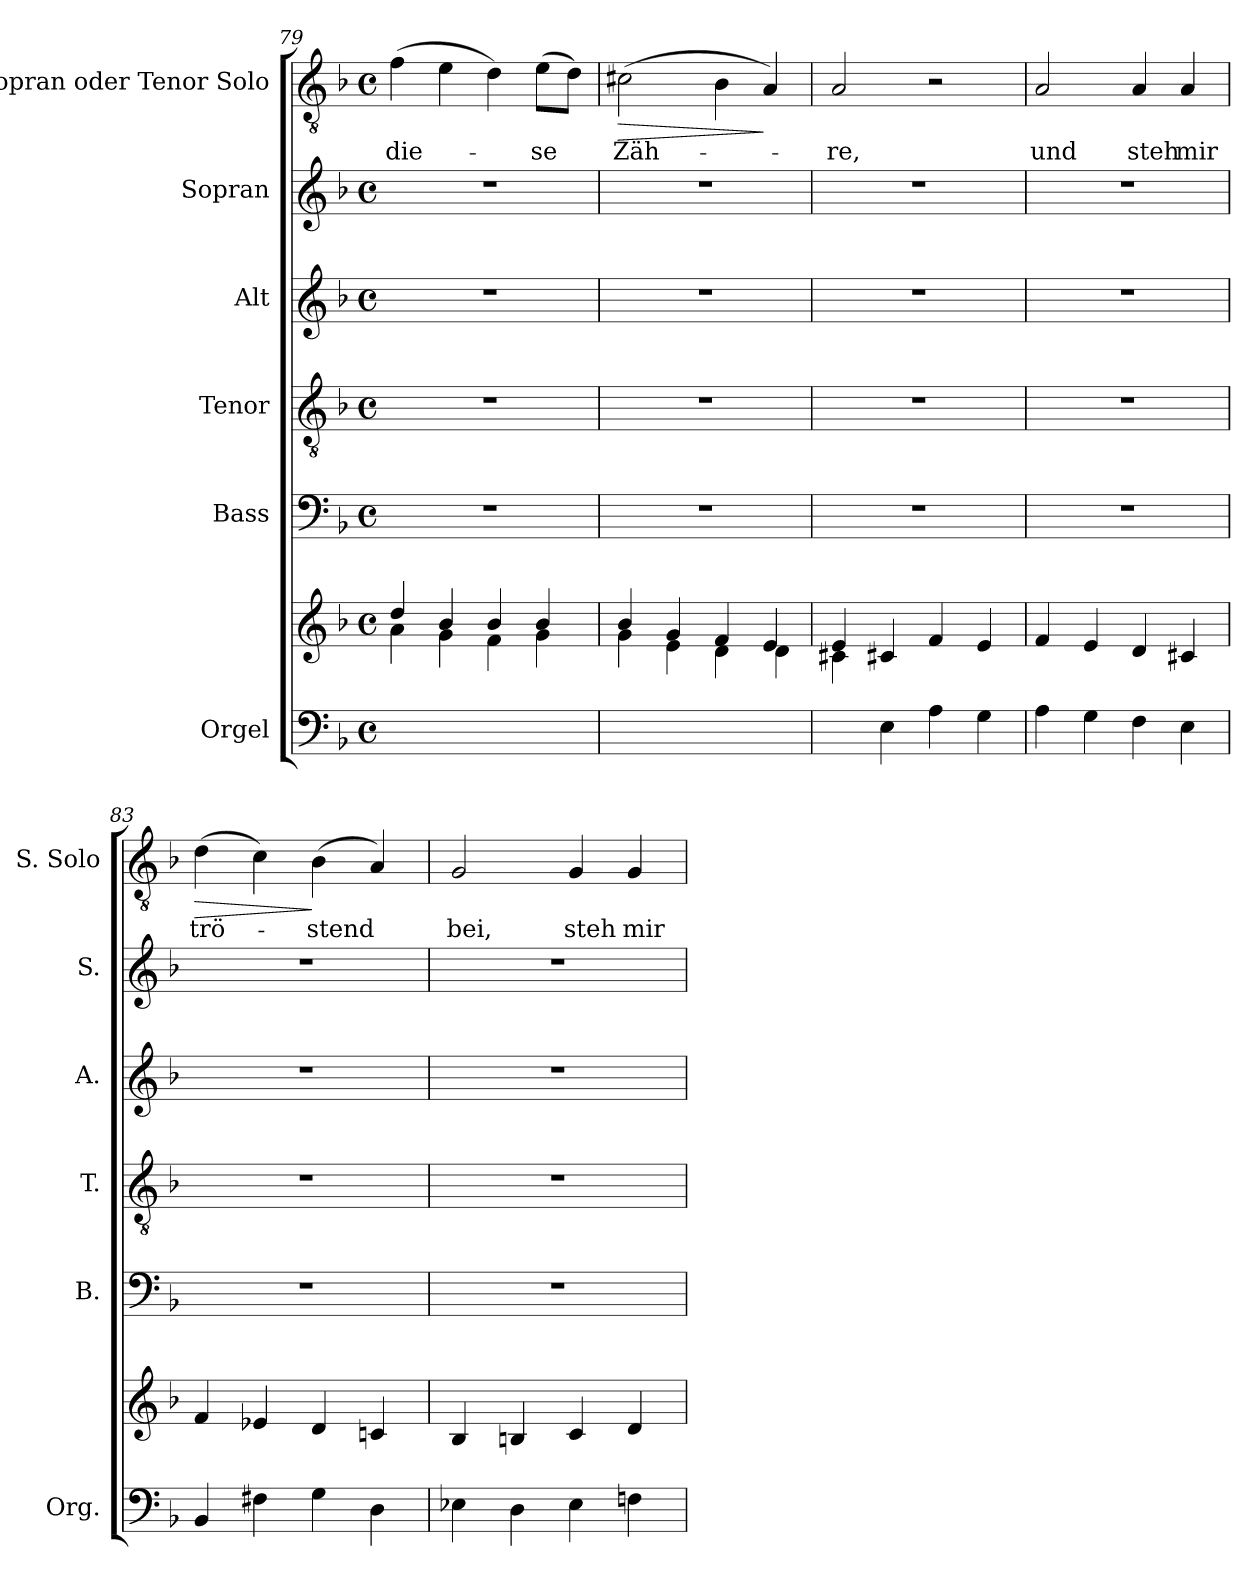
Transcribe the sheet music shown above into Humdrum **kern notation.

**kern	**kern	**kern	**kern	**kern	**kern	**kern	**text	**dynam
*part6	*part6	*part5	*part4	*part3	*part2	*part1	*part1	*part1
*staff7	*staff6	*staff5	*staff4	*staff3	*staff2	*staff1	*staff1	*staff1
*I"Orgel	*	*I"Bass	*I"Tenor	*I"Alt	*I"Sopran	*I"Sopran oder  Tenor Solo	*	*
*I'Org.	*	*I'B.	*I'T.	*I'A.	*I'S.	*I'S. Solo	*	*
*clefF4	*clefG2	*clefF4	*clefGv2	*clefG2	*clefG2	*clefGv2	*	*
*	*	*	*ITrd7c12	*	*	*	*	*
*k[b-]	*k[b-]	*k[b-]	*k[b-]	*k[b-]	*k[b-]	*k[b-]	*	*
*F:	*F:	*F:	*F:	*F:	*F:	*F:	*	*
*M4/4	*M4/4	*M4/4	*M4/4	*M4/4	*M4/4	*M4/4	*	*
*met(c)	*met(c)	*met(c)	*met(c)	*met(c)	*met(c)	*met(c)	*	*
=79	=79	=79	=79	=79	=79	=79	=79	=79
*	*^	*	*	*	*	*	*	*
!	!	!	!	!	!	!	!	!LO:LY:b:color=#000000	!
1ryy	4ddi/	4ai\	1r	1r	1r	1r	(4fi\	die-	.
.	4b-i/	4gi\	.	.	.	.	4ei\	.	.
.	4b-i/	4fi\	.	.	.	.	4di\)	.	.
!	!	!	!	!	!	!	!	!LO:LY:b:color=#000000	!
.	4b-i/	4gi\	.	.	.	.	(8ei\L	-se	.
.	.	.	.	.	.	.	8di\J)	.	.
=80	=80	=80	=80	=80	=80	=80	=80	=80	=80
!	!	!	!	!	!	!	!	!LO:LY:b:color=#000000	!LO:HP:b
1ryy	4b-i/	4gi\	1r	1r	1r	1r	(2c#Xi\	Zäh-	>
.	4gi/	4ei\	.	.	.	.	.	.	.
.	4fi/	4di\	.	.	.	.	4B-i\	.	.
.	4ei/	4di\	.	.	.	.	4Ai/)	.	]
=81	=81	=81	=81	=81	=81	=81	=81	=81	=81
!	!	!	!	!	!	!	!	!LO:LY:b:color=#000000	!
4ryy	4ei/	4c#Xi\	1r	1r	1r	1r	2Ai/	-re,	.
4Ei\	4c#Xi/	2.ryy	.	.	.	.	.	.	.
4Ai\	4fi/	.	.	.	.	.	2r	.	.
4Gi\	4ei/	.	.	.	.	.	.	.	.
*	*v	*v	*	*	*	*	*	*	*
!!LO:LB:g=z
=82	=82	=82	=82	=82	=82	=82	=82	=82
!	!	!	!	!	!	!	!LO:LY:b:color=#000000	!
4Ai\	4fi/	1r	1r	1r	1r	2Ai/	und	.
4Gi\	4ei/	.	.	.	.	.	.	.
!	!	!	!	!	!	!	!LO:LY:b:color=#000000	!
4Fi\	4di/	.	.	.	.	4Ai/	steh	.
!	!	!	!	!	!	!	!LO:LY:b:color=#000000	!
4Ei\	4c#Xi/	.	.	.	.	4Ai/	mir	.
=83	=83	=83	=83	=83	=83	=83	=83	=83
!	!	!	!	!	!	!	!LO:LY:b:color=#000000	!LO:HP:b
4BB-i/	4fi/	1r	1r	1r	1r	(4di\	trö-	>
4F#Xi\	4e-Xi/	.	.	.	.	4ci\)	.	.
!	!	!	!	!	!	!	!LO:LY:b:color=#000000	!
4Gi\	4di/	.	.	.	.	(4B-i\	-stend	]
4Di\	4cni/	.	.	.	.	4Ai/)	.	.
=84	=84	=84	=84	=84	=84	=84	=84	=84
!	!	!	!	!	!	!	!LO:LY:b:color=#000000	!
4E-Xi\	4B-i/	1r	1r	1r	1r	2Gi/	bei,	.
4Di\	4Bni/	.	.	.	.	.	.	.
!	!	!	!	!	!	!	!LO:LY:b:color=#000000	!
4E-i\	4ci/	.	.	.	.	4Gi/	steh	.
!	!	!	!	!	!	!	!LO:LY:b:color=#000000	!
4Fni\	4di/	.	.	.	.	4Gi/	mir	.
=	=	=	=	=	=	=	=	=
*-	*-	*-	*-	*-	*-	*-	*-	*-
